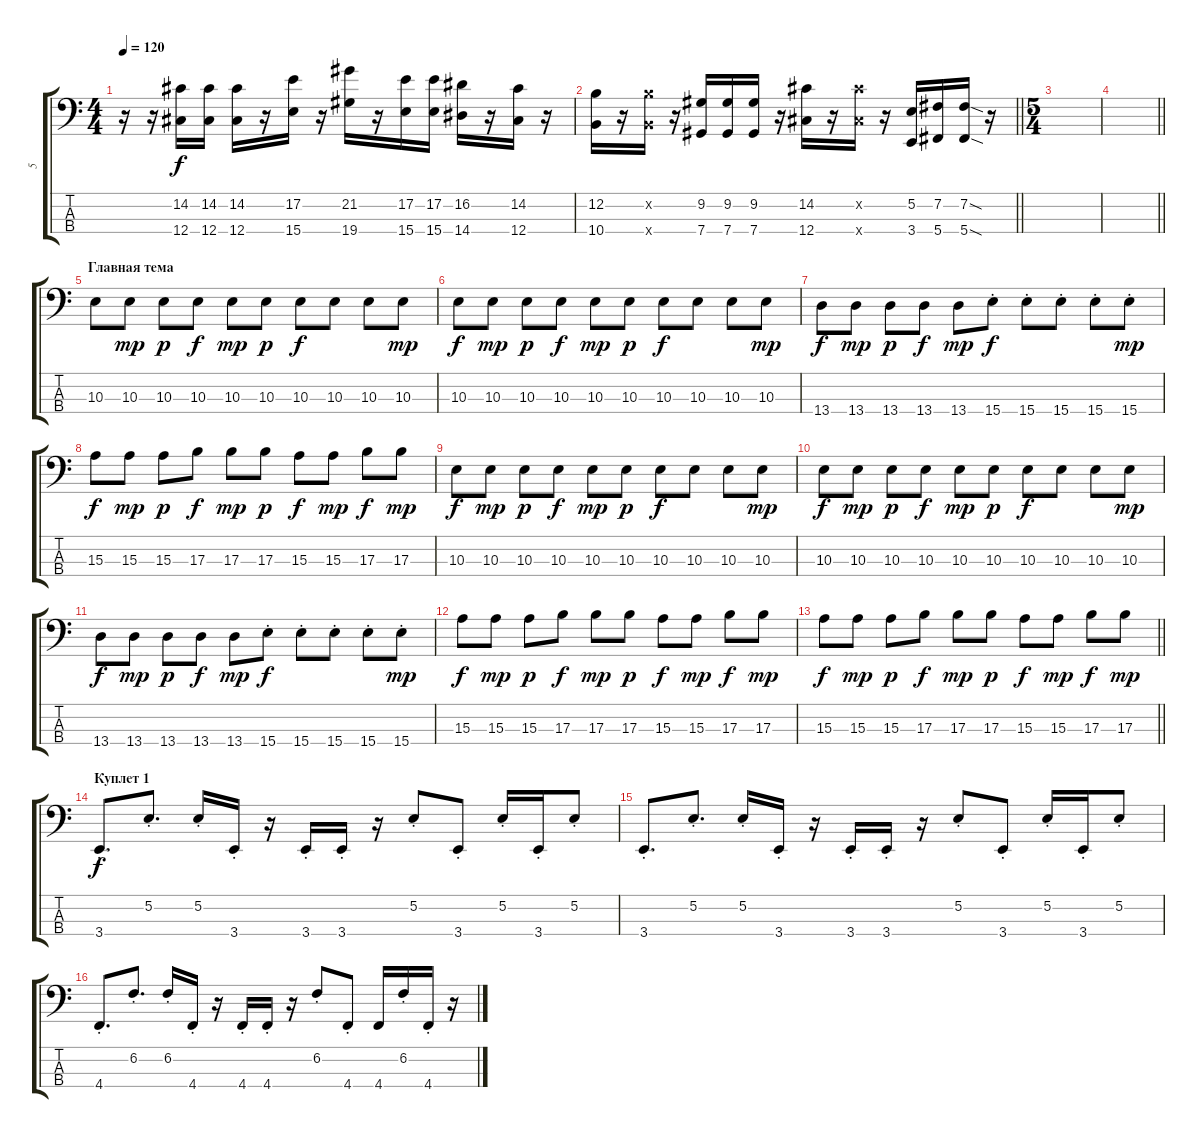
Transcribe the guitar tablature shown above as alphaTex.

\track ("5" "5") {instrument synthbass1 bank 17}
\staff {score tabs}
\tuning (E2 B1 Gb1 Db1) {hide}
\ts (4 4)
\tempo 120
\clef f4
\ks c
r.16{dy f} r.16 (14.2 12.4).16 (14.2 12.4).16 (14.2 12.4).16 r.16 (17.2 15.4).16 r.16 (21.2 19.4).16 r.16 (17.2 15.4).16 (17.2 15.4).16 (16.2 14.4).16 r.16 (14.2 12.4).16 r.16 |
\barLineRight lightlight
(12.2 10.4).16 r.16 (12.2{x} 10.4{x}).16 r.16 (9.2 7.4).16 (9.2 7.4).16 (9.2 7.4).16 r.16 (14.2 12.4).16 r.16 (14.2{x} 12.4{x}).16 r.16 (5.2 3.4).16 (7.2 5.4).16 (7.2{sod} 5.4{sod}).16 r.16 |
\ts (5 4)
|
\barLineRight lightlight
|
\section ("" "Главная тема")
10.3.8 10.3.8{dy mp} 10.3.8{dy p} 10.3.8{dy f} 10.3.8{dy mp} 10.3.8{dy p} 10.3.8{dy f} 10.3.8 10.3.8 10.3.8{dy mp} |
10.3.8{dy f} 10.3.8{dy mp} 10.3.8{dy p} 10.3.8{dy f} 10.3.8{dy mp} 10.3.8{dy p} 10.3.8{dy f} 10.3.8 10.3.8 10.3.8{dy mp} |
13.4.8{dy f} 13.4.8{dy mp} 13.4.8{dy p} 13.4.8{dy f} 13.4.8{dy mp} 15.4{st}.8{dy f} 15.4{st}.8 15.4{st}.8 15.4{st}.8 15.4{st}.8{dy mp} |
15.3.8{dy f} 15.3.8{dy mp} 15.3.8{dy p} 17.3.8{dy f} 17.3.8{dy mp} 17.3.8{dy p} 15.3.8{dy f} 15.3.8{dy mp} 17.3.8{dy f} 17.3.8{dy mp} |
10.3.8{dy f} 10.3.8{dy mp} 10.3.8{dy p} 10.3.8{dy f} 10.3.8{dy mp} 10.3.8{dy p} 10.3.8{dy f} 10.3.8 10.3.8 10.3.8{dy mp} |
10.3.8{dy f} 10.3.8{dy mp} 10.3.8{dy p} 10.3.8{dy f} 10.3.8{dy mp} 10.3.8{dy p} 10.3.8{dy f} 10.3.8 10.3.8 10.3.8{dy mp} |
13.4.8{dy f} 13.4.8{dy mp} 13.4.8{dy p} 13.4.8{dy f} 13.4.8{dy mp} 15.4{st}.8{dy f} 15.4{st}.8 15.4{st}.8 15.4{st}.8 15.4{st}.8{dy mp} |
15.3.8{dy f} 15.3.8{dy mp} 15.3.8{dy p} 17.3.8{dy f} 17.3.8{dy mp} 17.3.8{dy p} 15.3.8{dy f} 15.3.8{dy mp} 17.3.8{dy f} 17.3.8{dy mp} |
\barLineRight lightlight
15.3.8{dy f} 15.3.8{dy mp} 15.3.8{dy p} 17.3.8{dy f} 17.3.8{dy mp} 17.3.8{dy p} 15.3.8{dy f} 15.3.8{dy mp} 17.3.8{dy f} 17.3.8{dy mp} |
\section ("" "Куплет 1")
3.4{st}.8{d dy f} 5.2{st}.8{d} 5.2{st}.16 3.4{st}.16 r.16 3.4{st}.16 3.4{st}.16 r.16 5.2{st}.8 3.4{st}.8 5.2{st}.16 3.4{st}.16 5.2{st}.8 |
3.4{st}.8{d} 5.2{st}.8{d} 5.2{st}.16 3.4{st}.16 r.16 3.4{st}.16 3.4{st}.16 r.16 5.2{st}.8 3.4{st}.8 5.2{st}.16 3.4{st}.16 5.2{st}.8 |
4.4{st}.8{d} 6.2{st}.8{d} 6.2{st}.16 4.4{st}.16 r.16 4.4{st}.16 4.4{st}.16 r.16 6.2{st}.8 4.4{st}.8 4.4.16 6.2{st}.16 4.4{st}.16 r.16
